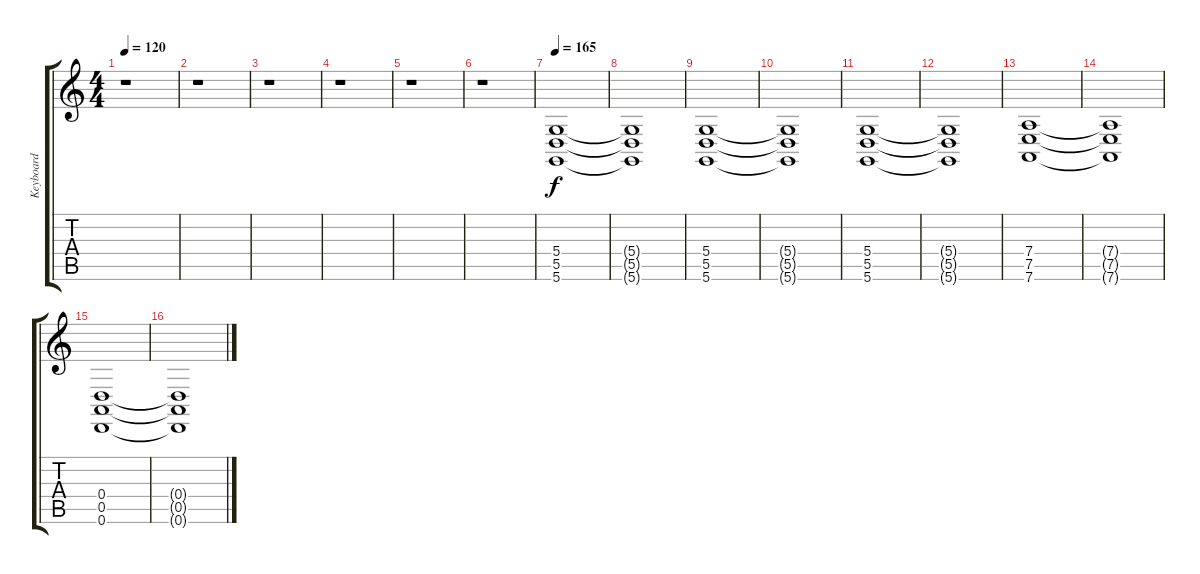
\track ("Keyboard" "Keyboard") {instrument pad4choir}
\staff {score tabs}
\tuning (E4 B3 G3 D3 A2 D2) {hide}
\ts (4 4)
\tempo 120
\clef g2
\ks c
r.1{dy f} |
r.1 |
r.1 |
r.1 |
r.1 |
r.1 |
\tempo 165
(5.4 5.5 5.6).1{instrument pad4choir} |
(5.4{t} 5.5{t} 5.6{t}).1 |
(5.4 5.5 5.6).1 |
(5.4{t} 5.5{t} 5.6{t}).1 |
(5.4 5.5 5.6).1 |
(5.4{t} 5.5{t} 5.6{t}).1 |
(7.4 7.5 7.6).1 |
(7.4{t} 7.5{t} 7.6{t}).1 |
(0.4 0.5 0.6).1 |
(0.4{t} 0.5{t} 0.6{t}).1
